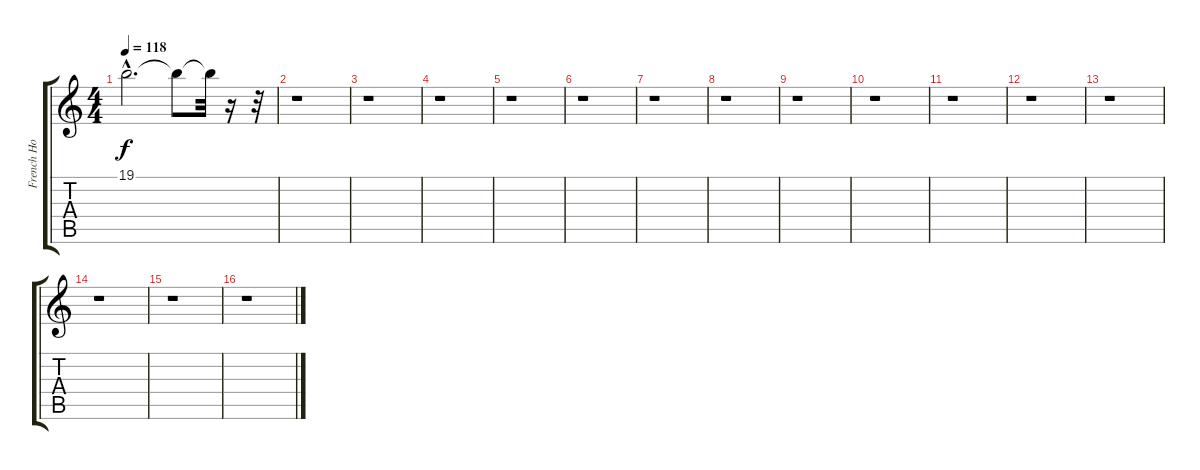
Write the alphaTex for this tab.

\track (" French Horn*merged" " French Ho") {instrument frenchhorn}
\staff {score tabs}
\tuning (E4 B3 G3 D3 A2 E2) {hide}
\ts (4 4)
\tempo 118
\clef g2
\ks c
19.1{hac}.2{d dy f} 19.1{t}.8 19.1{t}.32 r.16 r.32 |
r.1 |
r.1 |
r.1 |
r.1 |
r.1 |
r.1 |
r.1 |
r.1 |
r.1 |
r.1 |
r.1 |
r.1 |
r.1 |
r.1 |
r.1
